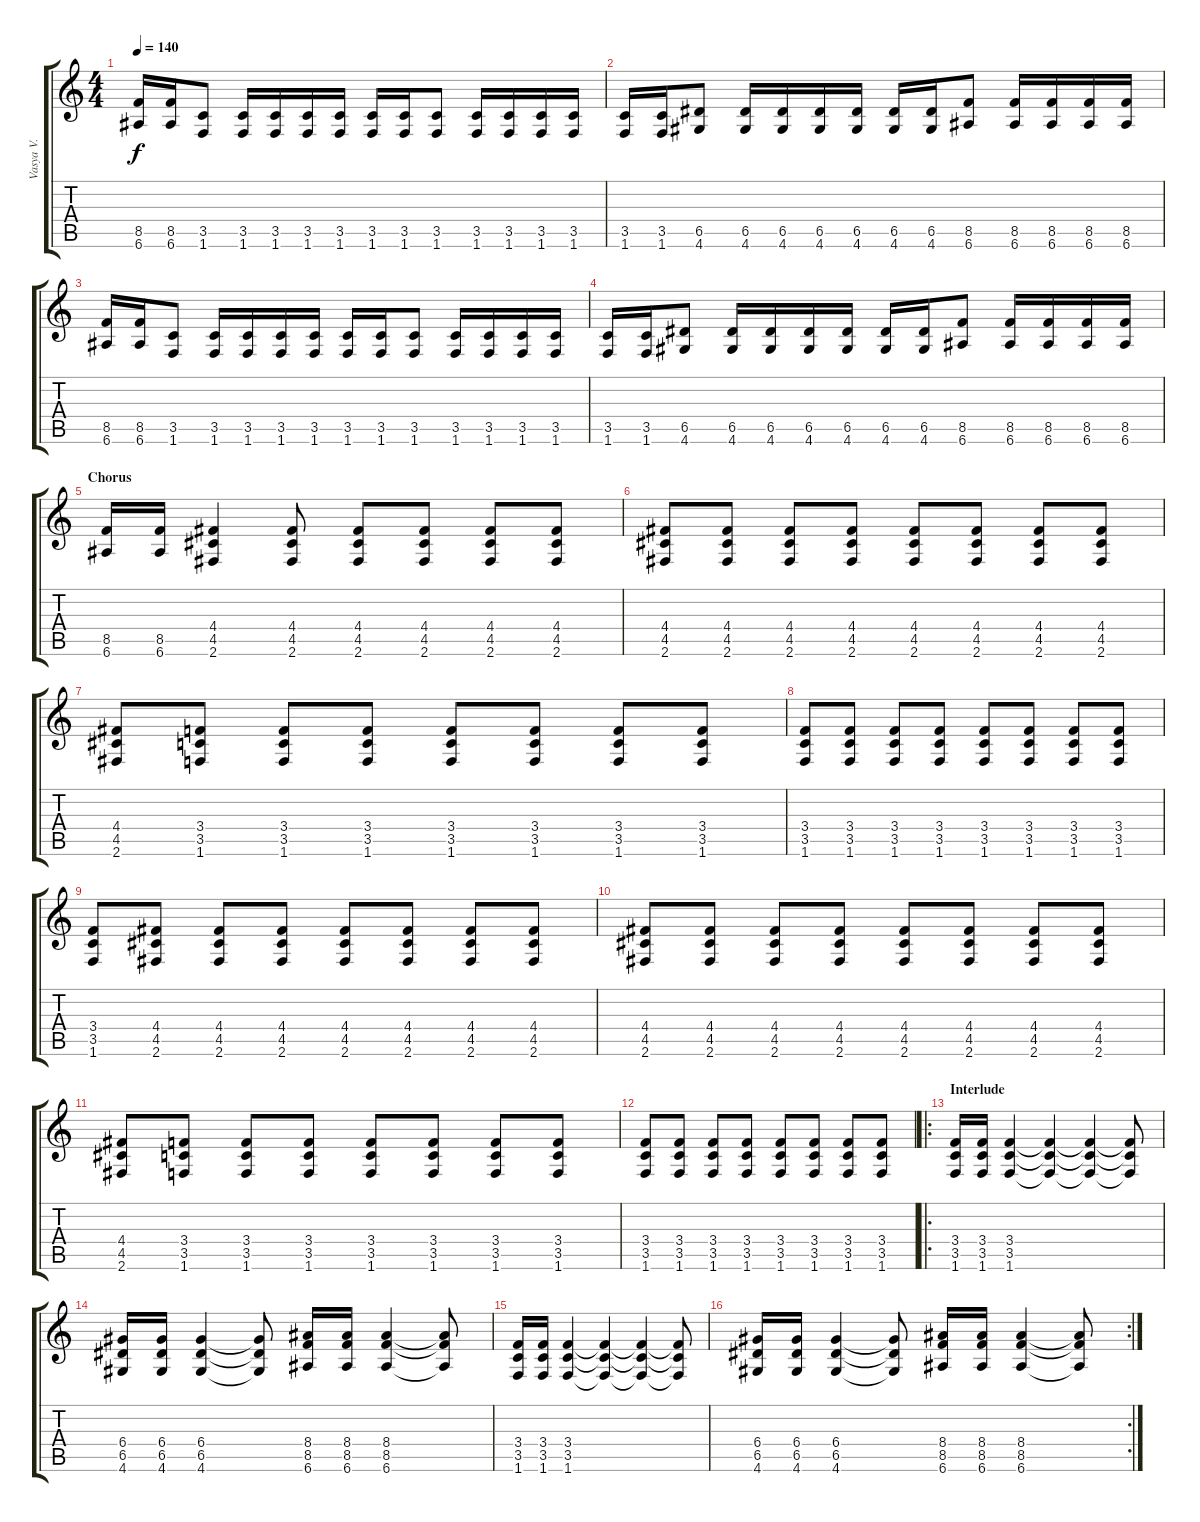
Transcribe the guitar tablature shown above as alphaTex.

\track ("Vasya V." "Vasya V.") {instrument distortionguitar}
\staff {score tabs}
\tuning (E4 B3 G3 D3 A2 E2) {hide}
\ts (4 4)
\tempo 140
\clef g2
\ks c
(8.5 6.6).16{dy f} (8.5 6.6).16 (3.5 1.6).8 (3.5 1.6).16 (3.5 1.6).16 (3.5 1.6).16 (3.5 1.6).16 (3.5 1.6).16 (3.5 1.6).16 (3.5 1.6).8 (3.5 1.6).16 (3.5 1.6).16 (3.5 1.6).16 (3.5 1.6).16 |
(3.5 1.6).16 (3.5 1.6).16 (6.5 4.6).8 (6.5 4.6).16 (6.5 4.6).16 (6.5 4.6).16 (6.5 4.6).16 (6.5 4.6).16 (6.5 4.6).16 (8.5 6.6).8 (8.5 6.6).16 (8.5 6.6).16 (8.5 6.6).16 (8.5 6.6).16 |
(8.5 6.6).16 (8.5 6.6).16 (3.5 1.6).8 (3.5 1.6).16 (3.5 1.6).16 (3.5 1.6).16 (3.5 1.6).16 (3.5 1.6).16 (3.5 1.6).16 (3.5 1.6).8 (3.5 1.6).16 (3.5 1.6).16 (3.5 1.6).16 (3.5 1.6).16 |
(3.5 1.6).16 (3.5 1.6).16 (6.5 4.6).8 (6.5 4.6).16 (6.5 4.6).16 (6.5 4.6).16 (6.5 4.6).16 (6.5 4.6).16 (6.5 4.6).16 (8.5 6.6).8 (8.5 6.6).16 (8.5 6.6).16 (8.5 6.6).16 (8.5 6.6).16 |
\section ("" "Chorus")
(8.5 6.6).16 (8.5 6.6).16 (4.4 4.5 2.6).4 (4.4 4.5 2.6).8 (4.4 4.5 2.6).8 (4.4 4.5 2.6).8 (4.4 4.5 2.6).8 (4.4 4.5 2.6).8 |
(4.4 4.5 2.6).8 (4.4 4.5 2.6).8 (4.4 4.5 2.6).8 (4.4 4.5 2.6).8 (4.4 4.5 2.6).8 (4.4 4.5 2.6).8 (4.4 4.5 2.6).8 (4.4 4.5 2.6).8 |
(4.4 4.5 2.6).8 (3.4 3.5 1.6).8 (3.4 3.5 1.6).8 (3.4 3.5 1.6).8 (3.4 3.5 1.6).8 (3.4 3.5 1.6).8 (3.4 3.5 1.6).8 (3.4 3.5 1.6).8 |
(3.4 3.5 1.6).8 (3.4 3.5 1.6).8 (3.4 3.5 1.6).8 (3.4 3.5 1.6).8 (3.4 3.5 1.6).8 (3.4 3.5 1.6).8 (3.4 3.5 1.6).8 (3.4 3.5 1.6).8 |
(3.4 3.5 1.6).8 (4.4 4.5 2.6).8 (4.4 4.5 2.6).8 (4.4 4.5 2.6).8 (4.4 4.5 2.6).8 (4.4 4.5 2.6).8 (4.4 4.5 2.6).8 (4.4 4.5 2.6).8 |
(4.4 4.5 2.6).8 (4.4 4.5 2.6).8 (4.4 4.5 2.6).8 (4.4 4.5 2.6).8 (4.4 4.5 2.6).8 (4.4 4.5 2.6).8 (4.4 4.5 2.6).8 (4.4 4.5 2.6).8 |
(4.4 4.5 2.6).8 (3.4 3.5 1.6).8 (3.4 3.5 1.6).8 (3.4 3.5 1.6).8 (3.4 3.5 1.6).8 (3.4 3.5 1.6).8 (3.4 3.5 1.6).8 (3.4 3.5 1.6).8 |
(3.4 3.5 1.6).8 (3.4 3.5 1.6).8 (3.4 3.5 1.6).8 (3.4 3.5 1.6).8 (3.4 3.5 1.6).8 (3.4 3.5 1.6).8 (3.4 3.5 1.6).8 (3.4 3.5 1.6).8 |
\ro
\section ("" "Interlude")
(3.4 3.5 1.6).16 (3.4 3.5 1.6).16 (3.4 3.5 1.6).4 (3.4{t} 3.5{t} 1.6{t}).4 (3.4{t} 3.5{t} 1.6{t}).4 (3.4{t} 3.5{t} 1.6{t}).8 |
(6.4 6.5 4.6).16 (6.4 6.5 4.6).16 (6.4 6.5 4.6).4 (6.4{t} 6.5{t} 4.6{t}).8 (8.4 8.5 6.6).16 (8.4 8.5 6.6).16 (8.4 8.5 6.6).4 (8.4{t} 8.5{t} 6.6{t}).8 |
(3.4 3.5 1.6).16 (3.4 3.5 1.6).16 (3.4 3.5 1.6).4 (3.4{t} 3.5{t} 1.6{t}).4 (3.4{t} 3.5{t} 1.6{t}).4 (3.4{t} 3.5{t} 1.6{t}).8 |
\rc 2
(6.4 6.5 4.6).16 (6.4 6.5 4.6).16 (6.4 6.5 4.6).4 (6.4{t} 6.5{t} 4.6{t}).8 (8.4 8.5 6.6).16 (8.4 8.5 6.6).16 (8.4 8.5 6.6).4 (8.4{t} 8.5{t} 6.6{t}).8
